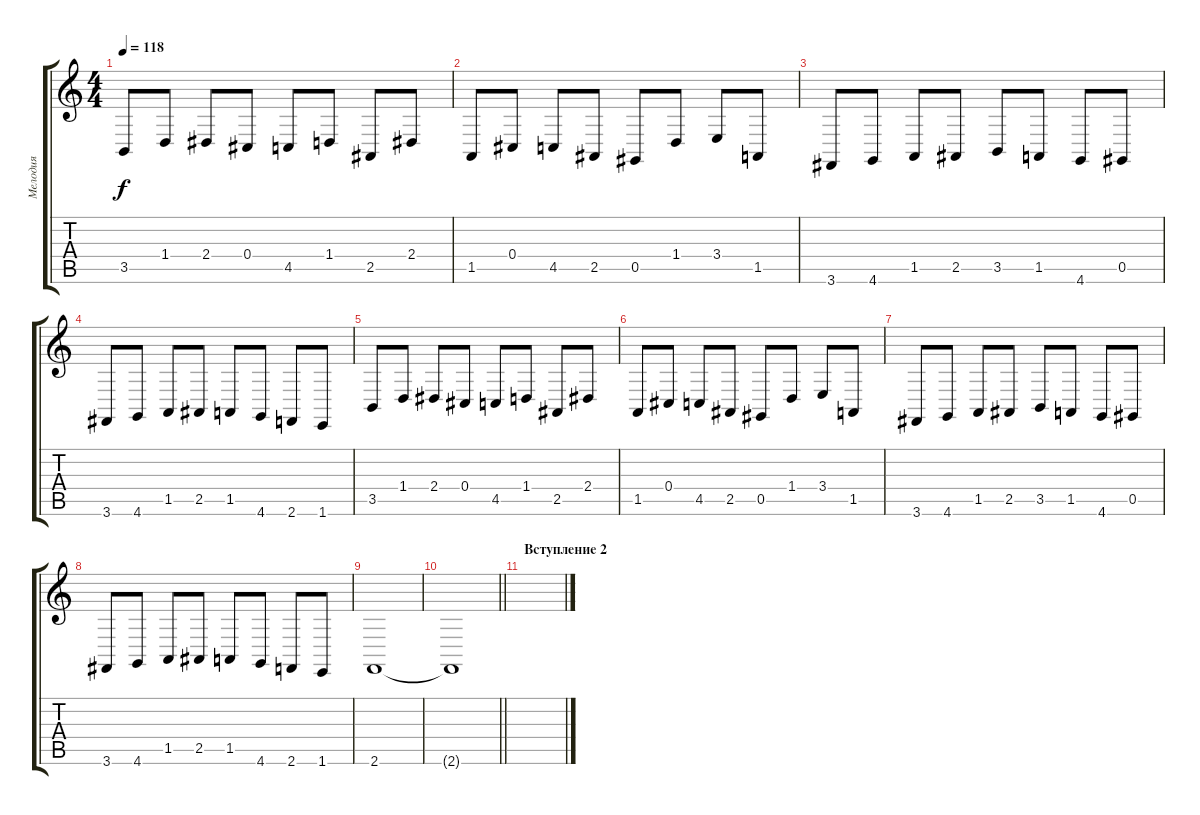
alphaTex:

\track ("Мелодия" "Мелодия") {instrument harpsichord}
\staff {score tabs}
\tuning (Eb4 Bb3 Gb3 Db3 Ab2 Eb2) {hide}
\ts (4 4)
\tempo 118
\clef g2
\ks c
3.5.8{dy f} 1.4.8 2.4.8 0.4.8 4.5.8 1.4.8 2.5.8 2.4.8 |
1.5.8 0.4.8 4.5.8 2.5.8 0.5.8 1.4.8 3.4.8 1.5.8 |
3.6.8 4.6.8 1.5.8 2.5.8 3.5.8 1.5.8 4.6.8 0.5.8 |
3.6.8 4.6.8 1.5.8 2.5.8 1.5.8 4.6.8 2.6.8 1.6.8 |
3.5.8 1.4.8 2.4.8 0.4.8 4.5.8 1.4.8 2.5.8 2.4.8 |
1.5.8 0.4.8 4.5.8 2.5.8 0.5.8 1.4.8 3.4.8 1.5.8 |
3.6.8 4.6.8 1.5.8 2.5.8 3.5.8 1.5.8 4.6.8 0.5.8 |
3.6.8 4.6.8 1.5.8 2.5.8 1.5.8 4.6.8 2.6.8 1.6.8 |
2.6.1 |
\barLineRight lightlight
2.6{t}.1 |
\section ("" "Вступление 2")
